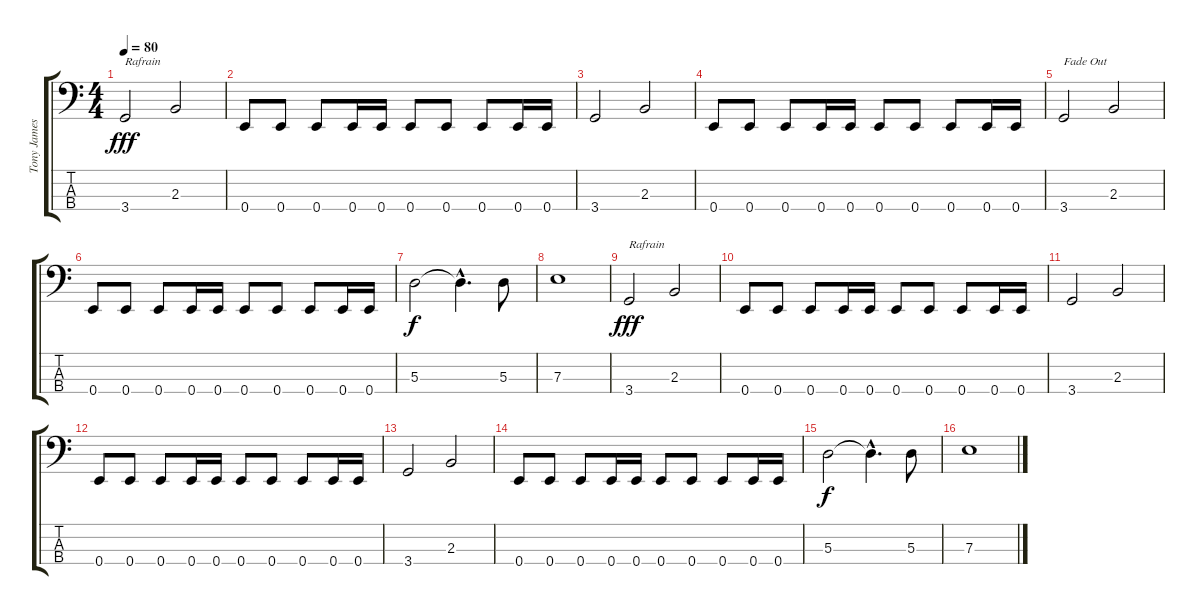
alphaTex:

\track ("Tony James" "Tony James") {instrument fretlessbass}
\staff {score tabs}
\tuning (G2 D2 A1 E1) {hide}
\ts (4 4)
\tempo 80
\clef f4
\ks c
3.4.2{txt "Rafrain" dy fff} 2.3.2 |
0.4.8 0.4.8 0.4.8 0.4.16 0.4.16 0.4.8 0.4.8 0.4.8 0.4.16 0.4.16 |
3.4.2 2.3.2 |
0.4.8 0.4.8 0.4.8 0.4.16 0.4.16 0.4.8 0.4.8 0.4.8 0.4.16 0.4.16 |
3.4.2{txt "Fade Out"} 2.3.2 |
0.4.8{volume 15} 0.4.8 0.4.8 0.4.16 0.4.16 0.4.8 0.4.8 0.4.8 0.4.16 0.4.16 |
5.3.2{dy f volume 14} 5.3{hac t}.4{d} 5.3.8 |
7.3.1{volume 13} |
3.4.2{txt "Rafrain" dy fff volume 12} 2.3.2 |
0.4.8{volume 11} 0.4.8 0.4.8 0.4.16 0.4.16 0.4.8 0.4.8 0.4.8 0.4.16 0.4.16 |
3.4.2{volume 10} 2.3.2 |
0.4.8{volume 9} 0.4.8 0.4.8 0.4.16 0.4.16 0.4.8 0.4.8 0.4.8 0.4.16 0.4.16 |
3.4.2{volume 8} 2.3.2 |
0.4.8{volume 7} 0.4.8 0.4.8 0.4.16 0.4.16 0.4.8 0.4.8 0.4.8 0.4.16 0.4.16 |
5.3.2{dy f volume 6} 5.3{hac t}.4{d} 5.3.8 |
7.3.1{volume 5}
